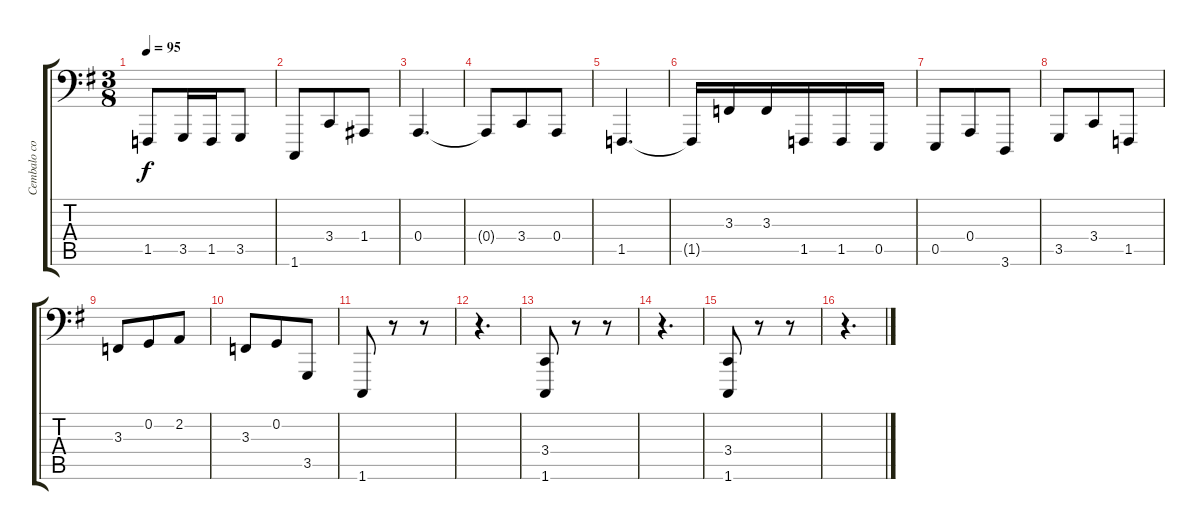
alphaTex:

\track ("Cembalo concertato." "Cembalo co") {instrument harpsichord}
\staff {score tabs}
\tuning (C3 G2 D2 A1 E1 B0) {hide}
\ts (3 8)
\tempo 95
\clef f4
\ks g
1.5.8{dy f beam merge} 3.5.16 1.5.16{beam merge} 3.5.8 |
1.6.8 3.4.8 1.4.8 |
0.4.4{d} |
0.4{t}.8 3.4.8 0.4.8 |
1.5.4{d} |
1.5{t}.16 3.3.16{beam merge} 3.3.16 1.5.16{beam merge} 1.5.16 0.5.16 |
0.5.8 0.4.8 3.6.8 |
3.5.8 3.4.8 1.5.8 |
3.3.8 0.2.8 2.2.8 |
3.3.8{beam Up} 0.2.8{beam Up} 3.5.8{beam Up} |
1.6.8 r.8 r.8 |
r.4{d} |
(3.4 1.6).8 r.8 r.8 |
r.4{d} |
(3.4 1.6).8 r.8 r.8 |
r.4{d}
